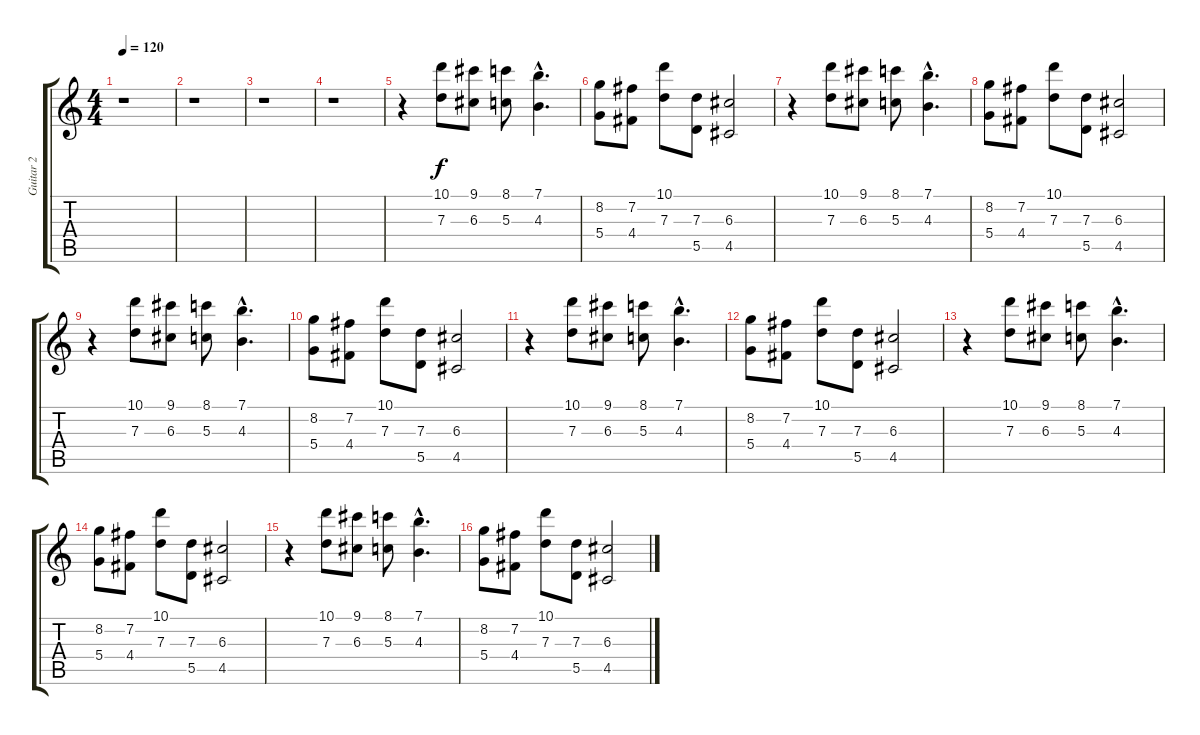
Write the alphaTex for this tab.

\track ("Guitar 2" "Guitar 2") {instrument distortionguitar}
\staff {score tabs}
\tuning (E4 B3 G3 D3 A2 E2) {hide}
\ts (4 4)
\tempo 120
\clef g2
\ks c
r.1{dy f instrument distortionguitar} |
r.1 |
r.1 |
r.1 |
r.4 (10.1 7.3).8 (9.1 6.3).8 (8.1 5.3).8 (7.1{hac} 4.3{hac}).4{d} |
(8.2 5.4).8 (7.2 4.4).8 (10.1 7.3).8 (7.3 5.5).8 (6.3 4.5).2 |
r.4 (10.1 7.3).8 (9.1 6.3).8 (8.1 5.3).8 (7.1{hac} 4.3{hac}).4{d} |
(8.2 5.4).8 (7.2 4.4).8 (10.1 7.3).8 (7.3 5.5).8 (6.3 4.5).2 |
r.4 (10.1 7.3).8 (9.1 6.3).8 (8.1 5.3).8 (7.1{hac} 4.3{hac}).4{d} |
(8.2 5.4).8 (7.2 4.4).8 (10.1 7.3).8 (7.3 5.5).8 (6.3 4.5).2 |
r.4 (10.1 7.3).8 (9.1 6.3).8 (8.1 5.3).8 (7.1{hac} 4.3{hac}).4{d} |
(8.2 5.4).8 (7.2 4.4).8 (10.1 7.3).8 (7.3 5.5).8 (6.3 4.5).2 |
r.4 (10.1 7.3).8 (9.1 6.3).8 (8.1 5.3).8 (7.1{hac} 4.3{hac}).4{d} |
(8.2 5.4).8 (7.2 4.4).8 (10.1 7.3).8 (7.3 5.5).8 (6.3 4.5).2 |
r.4 (10.1 7.3).8 (9.1 6.3).8 (8.1 5.3).8 (7.1{hac} 4.3{hac}).4{d} |
(8.2 5.4).8 (7.2 4.4).8 (10.1 7.3).8 (7.3 5.5).8 (6.3 4.5).2
